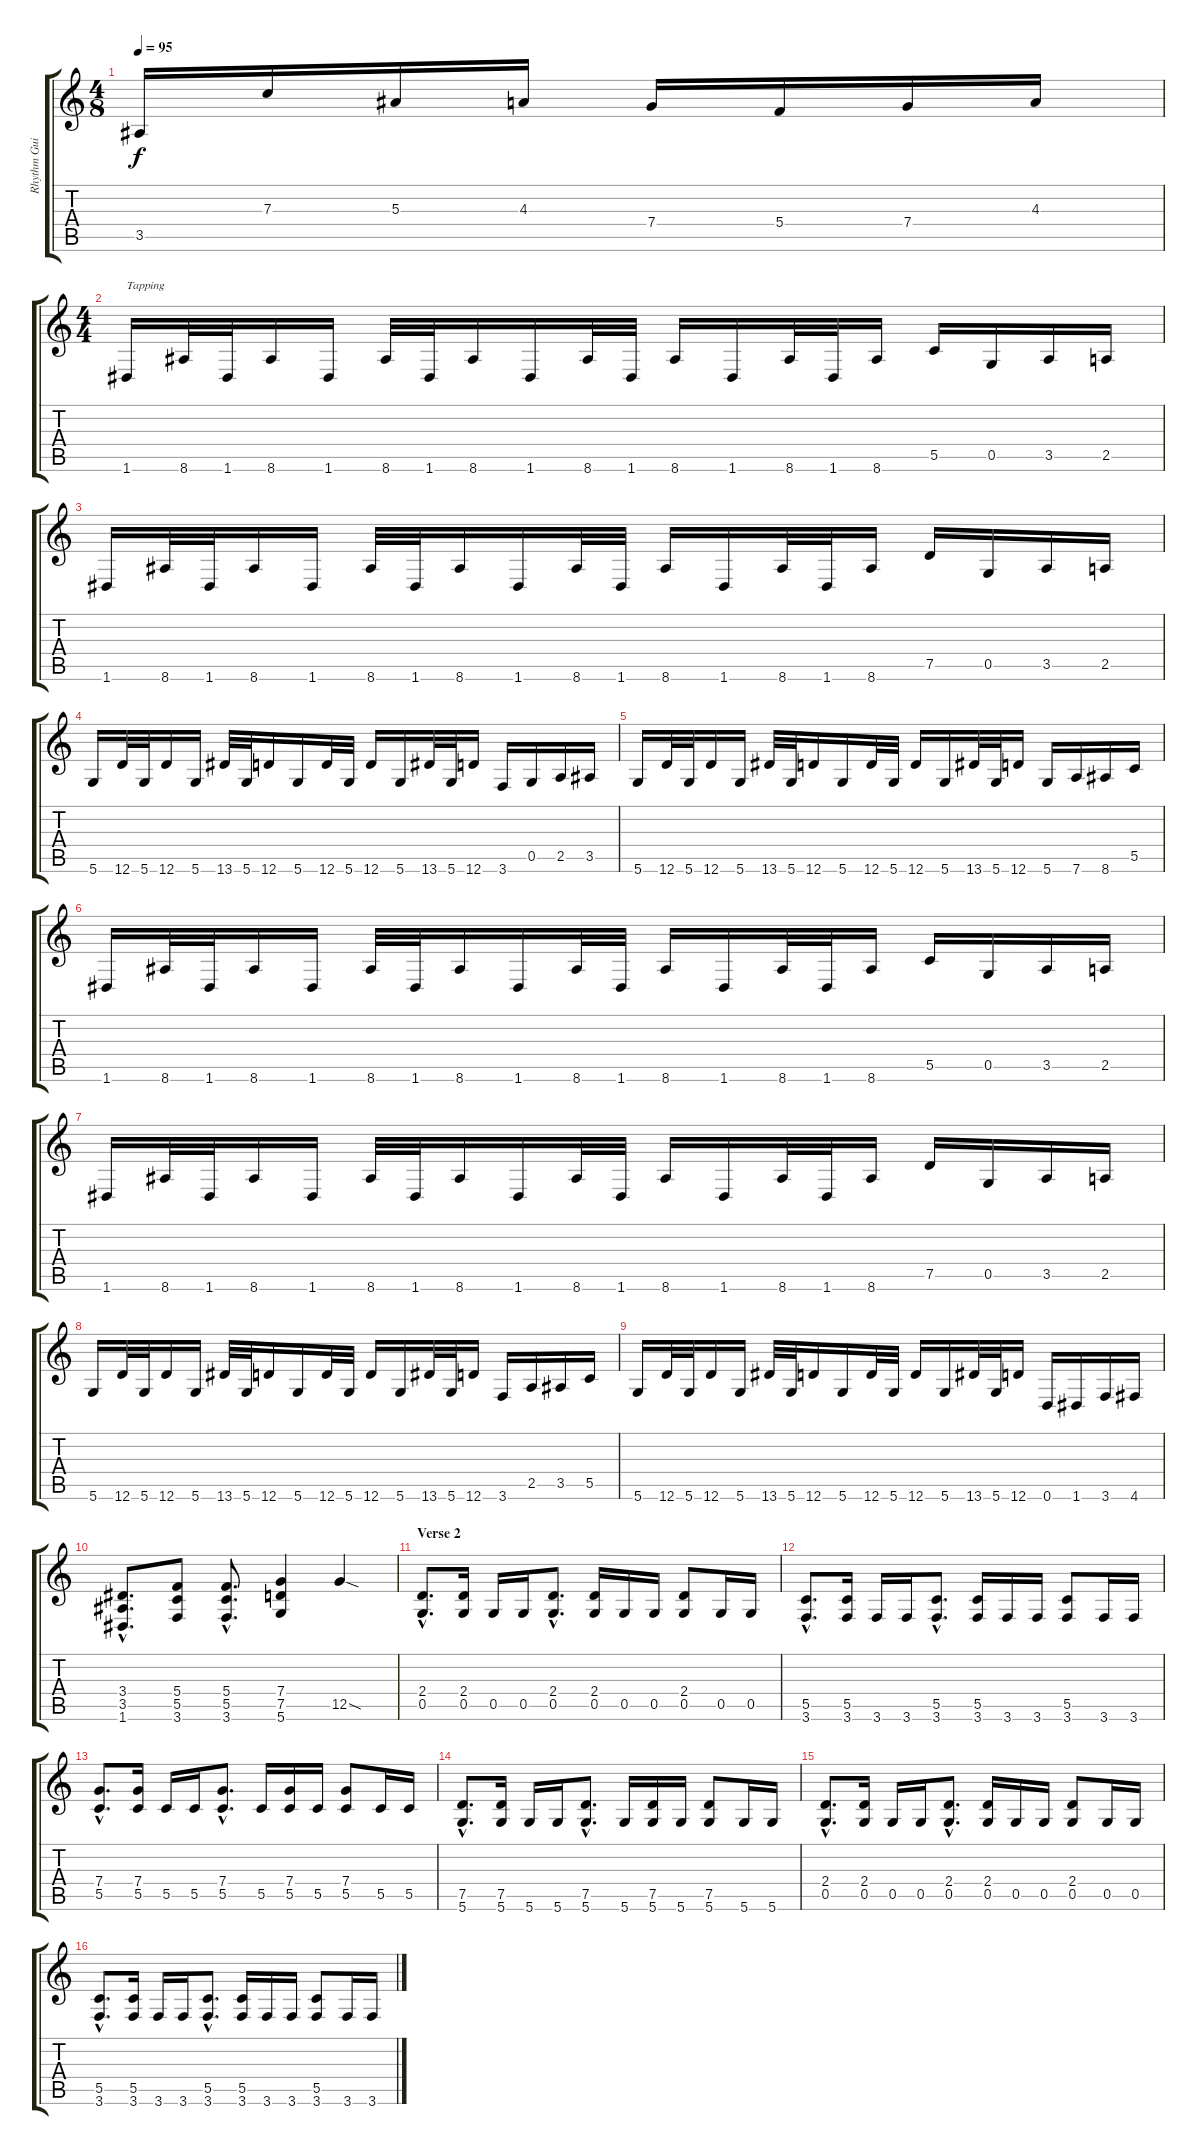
\track ("Rhythm Guitar" "Rhythm Gui") {instrument distortionguitar}
\staff {score tabs}
\tuning (D4 A3 F3 C3 G2 D2) {hide}
\ts (4 8)
\tempo 95
\clef g2
\ks c
3.5.16{dy f} 7.3.16 5.3.16 4.3.16 7.4.16 5.4.16 7.4.16 4.3.16 |
\ts (4 4)
1.6.16{txt "Tapping" volume 16} 8.6.32 1.6.32 8.6.16 1.6.16 8.6.32 1.6.32 8.6.16 1.6.16 8.6.32 1.6.32 8.6.16 1.6.16 8.6.32 1.6.32 8.6.16 5.5.16 0.5.16 3.5.16 2.5.16 |
1.6.16{volume 16} 8.6.32 1.6.32 8.6.16 1.6.16 8.6.32 1.6.32 8.6.16 1.6.16 8.6.32 1.6.32 8.6.16 1.6.16 8.6.32 1.6.32 8.6.16 7.5.16 0.5.16 3.5.16 2.5.16 |
5.6.16 12.6.32 5.6.32 12.6.16 5.6.16 13.6.32 5.6.32 12.6.16 5.6.16 12.6.32 5.6.32 12.6.16 5.6.16 13.6.32 5.6.32 12.6.16 3.6.16 0.5.16 2.5.16 3.5.16 |
5.6.16 12.6.32 5.6.32 12.6.16 5.6.16 13.6.32 5.6.32 12.6.16 5.6.16 12.6.32 5.6.32 12.6.16 5.6.16 13.6.32 5.6.32 12.6.16 5.6.16 7.6.16 8.6.16 5.5.16 |
1.6.16 8.6.32 1.6.32 8.6.16 1.6.16 8.6.32 1.6.32 8.6.16 1.6.16 8.6.32 1.6.32 8.6.16 1.6.16 8.6.32 1.6.32 8.6.16 5.5.16 0.5.16 3.5.16 2.5.16 |
1.6.16{volume 16} 8.6.32 1.6.32 8.6.16 1.6.16 8.6.32 1.6.32 8.6.16 1.6.16 8.6.32 1.6.32 8.6.16 1.6.16 8.6.32 1.6.32 8.6.16 7.5.16 0.5.16 3.5.16 2.5.16 |
5.6.16 12.6.32 5.6.32 12.6.16 5.6.16 13.6.32 5.6.32 12.6.16 5.6.16 12.6.32 5.6.32 12.6.16 5.6.16 13.6.32 5.6.32 12.6.16 3.6.16 2.5.16 3.5.16 5.5.16 |
5.6.16 12.6.32 5.6.32 12.6.16 5.6.16 13.6.32 5.6.32 12.6.16 5.6.16 12.6.32 5.6.32 12.6.16 5.6.16 13.6.32 5.6.32 12.6.16 0.6.16 1.6.16 3.6.16 4.6.16 |
(3.4{hac} 3.5{hac} 1.6{hac}).8{d} (5.4 5.5 3.6).8 (5.4{hac} 5.5{hac} 3.6{hac}).8{d} (7.4 7.5 5.6).4 12.5{sod}.4 |
\section ("" "Verse 2")
(2.4{hac} 0.5{hac}).8{d} (2.4 0.5).16 0.5.16 0.5.16 (2.4{hac} 0.5{hac}).8{d} (2.4 0.5).16 0.5.16 0.5.16 (2.4 0.5).8 0.5.16 0.5.16 |
(5.5{hac} 3.6{hac}).8{d} (5.5 3.6).16 3.6.16 3.6.16 (5.5{hac} 3.6{hac}).8{d} (5.5 3.6).16 3.6.16 3.6.16 (5.5 3.6).8 3.6.16 3.6.16 |
(7.4{hac} 5.5{hac}).8{d} (7.4 5.5).16 5.5.16 5.5.16 (7.4{hac} 5.5{hac}).8{d} 5.5.16 (7.4 5.5).16 5.5.16 (7.4 5.5).8 5.5.16 5.5.16 |
(7.5{hac} 5.6{hac}).8{d} (7.5 5.6).16 5.6.16 5.6.16 (7.5{hac} 5.6{hac}).8{d} 5.6.16 (7.5 5.6).16 5.6.16 (7.5 5.6).8 5.6.16 5.6.16 |
(2.4{hac} 0.5{hac}).8{d} (2.4 0.5).16 0.5.16 0.5.16 (2.4{hac} 0.5{hac}).8{d} (2.4 0.5).16 0.5.16 0.5.16 (2.4 0.5).8 0.5.16 0.5.16 |
(5.5{hac} 3.6{hac}).8{d} (5.5 3.6).16 3.6.16 3.6.16 (5.5{hac} 3.6{hac}).8{d} (5.5 3.6).16 3.6.16 3.6.16 (5.5 3.6).8 3.6.16 3.6.16
